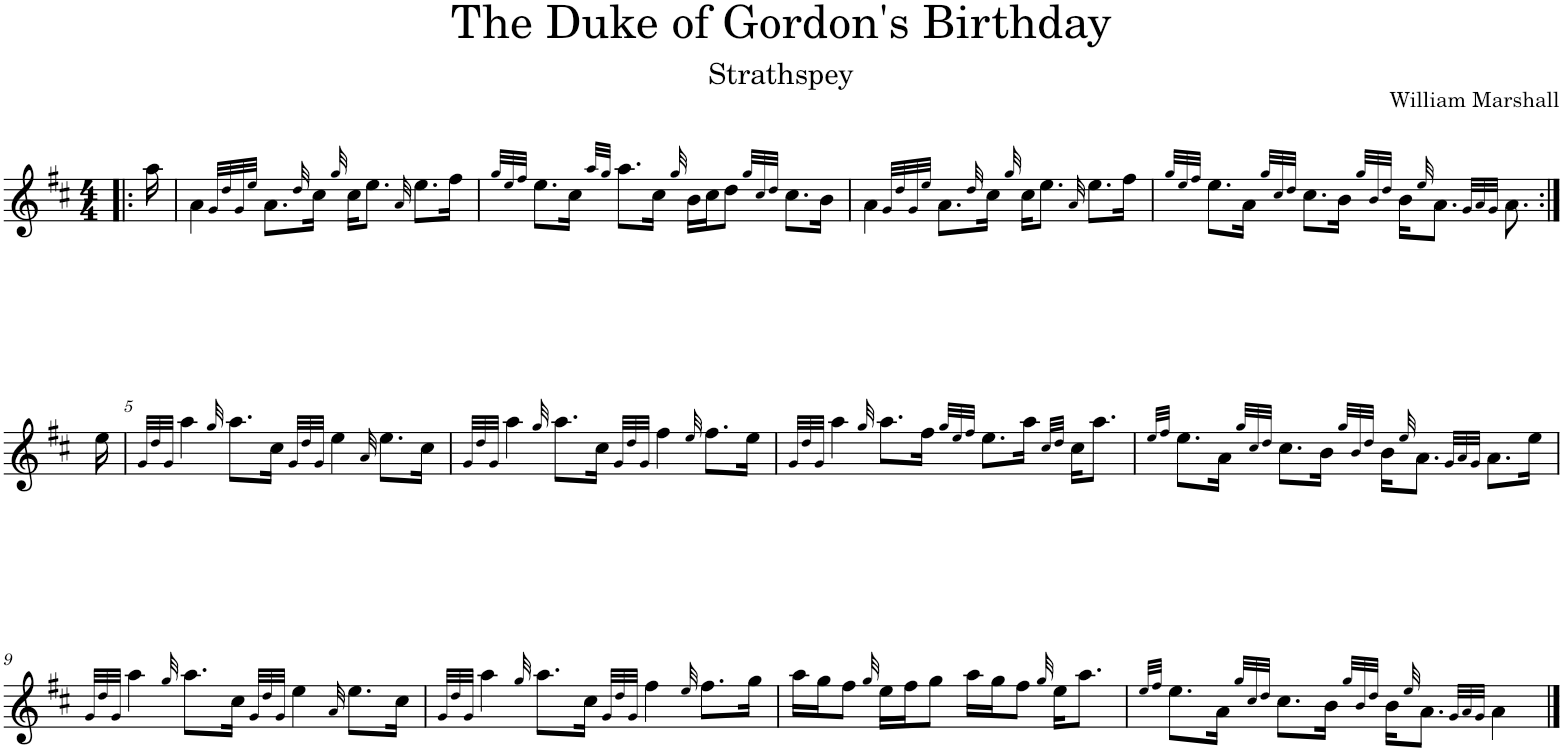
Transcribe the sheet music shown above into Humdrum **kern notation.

**kern
*part1
*staff1
*I"Oboe
*I'Ob.
*clefG2
*k[f#c#]
*M4/4
=!|:
16aa\
=1
4a\
32qg/LLL
32qdd/
32qg/
32qee/JJJ
8.a\L
32qdd/
16cc#\Jk
32qgg/
16cc#\KL
8.ee\J
32qa/
8.ee\L
16ff#\Jk
=2
32qgg/LLL
32qee/
32qff#/JJJ
8.ee\L
16cc#\Jk
32qaa/LLL
32qgg/JJJ
8.aa\L
16cc#\Jk
32qgg/
16b\LL
16cc#\J
8dd\J
32qgg/LLL
32qcc#/
32qdd/JJJ
8.cc#\L
16b\Jk
=3
4a\
32qg/LLL
32qdd/
32qg/
32qee/JJJ
8.a\L
32qdd/
16cc#\Jk
32qgg/
16cc#\KL
8.ee\J
32qa/
8.ee\L
16ff#\Jk
=4
32qgg/LLL
32qee/
32qff#/JJJ
8.ee\L
16a\Jk
32qgg/LLL
32qcc#/
32qdd/JJJ
8.cc#\L
16b\Jk
32qgg/LLL
32qb/
32qdd/JJJ
16b\KL
32qee/
8.a\J
32qg/LLL
32qa/
32qg/JJJ
8.a\
!!LO:LB:g=z
=4X1:|!
16ee\
=5
32qg/LLL
32qdd/
32qg/JJJ
4aa\
32qgg/
8.aa\L
16cc#\Jk
32qg/LLL
32qdd/
32qg/JJJ
4ee\
32qa/
8.ee\L
16cc#\Jk
=6
32qg/LLL
32qdd/
32qg/JJJ
4aa\
32qgg/
8.aa\L
16cc#\Jk
32qg/LLL
32qdd/
32qg/JJJ
4ff#\
32qee/
8.ff#\L
16ee\Jk
=7
32qg/LLL
32qdd/
32qg/JJJ
4aa\
32qgg/
8.aa\L
16ff#\Jk
32qgg/LLL
32qee/
32qff#/JJJ
8.ee\L
16aa\Jk
32qcc#/LLL
32qdd/JJJ
16cc#\KL
8.aa\J
=8
32qee/LLL
32qff#/JJJ
8.ee\L
16a\Jk
32qgg/LLL
32qcc#/
32qdd/JJJ
8.cc#\L
16b\Jk
32qgg/LLL
32qb/
32qdd/JJJ
16b\KL
32qee/
8.a\J
32qg/LLL
32qa/
32qg/JJJ
8.a\L
16ee\Jk
!!LO:LB:g=z
=9
32qg/LLL
32qdd/
32qg/JJJ
4aa\
32qgg/
8.aa\L
16cc#\Jk
32qg/LLL
32qdd/
32qg/JJJ
4ee\
32qa/
8.ee\L
16cc#\Jk
=10
32qg/LLL
32qdd/
32qg/JJJ
4aa\
32qgg/
8.aa\L
16cc#\Jk
32qg/LLL
32qdd/
32qg/JJJ
4ff#\
32qee/
8.ff#\L
16gg\Jk
=11
16aa\LL
16gg\J
8ff#\J
32qgg/
16ee\LL
16ff#\J
8gg\J
16aa\LL
16gg\J
8ff#\J
32qgg/
16ee\KL
8.aa\J
=12
32qee/LLL
32qff#/JJJ
8.ee\L
16a\Jk
32qgg/LLL
32qcc#/
32qdd/JJJ
8.cc#\L
16b\Jk
32qgg/LLL
32qb/
32qdd/JJJ
16b\KL
32qee/
8.a\J
32qg/LLL
32qa/
32qg/JJJ
4a\
==
*-
